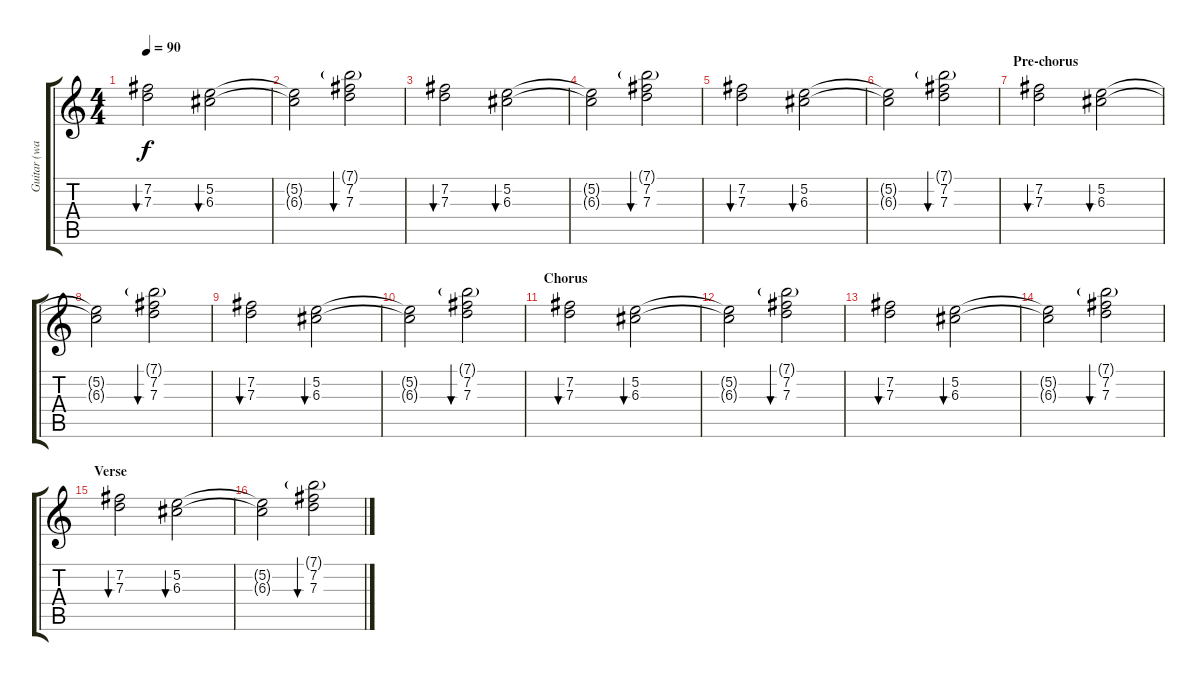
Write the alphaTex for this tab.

\track ("Guitar (wah-wah)" "Guitar (wa") {instrument electricguitarjazz}
\staff {score tabs}
\tuning (E4 B3 G3 D3 A2 E2) {hide}
\ts (4 4)
\tempo 90
\clef g2
\ks c
(7.2 7.3).2{bu 240 dy f} (5.2 6.3).2{bu 240} |
(5.2{t} 6.3{t}).2 (7.1{g} 7.2 7.3).2{bu 240} |
(7.2 7.3).2{bu 240} (5.2 6.3).2{bu 240} |
(5.2{t} 6.3{t}).2 (7.1{g} 7.2 7.3).2{bu 240} |
(7.2 7.3).2{bu 240} (5.2 6.3).2{bu 240} |
(5.2{t} 6.3{t}).2 (7.1{g} 7.2 7.3).2{bu 240} |
\section ("" "Pre-chorus")
(7.2 7.3).2{bu 240} (5.2 6.3).2{bu 240} |
(5.2{t} 6.3{t}).2 (7.1{g} 7.2 7.3).2{bu 240} |
(7.2 7.3).2{bu 240} (5.2 6.3).2{bu 240} |
(5.2{t} 6.3{t}).2 (7.1{g} 7.2 7.3).2{bu 240} |
\section ("" "Chorus")
(7.2 7.3).2{bu 240} (5.2 6.3).2{bu 240} |
(5.2{t} 6.3{t}).2 (7.1{g} 7.2 7.3).2{bu 240} |
(7.2 7.3).2{bu 240} (5.2 6.3).2{bu 240} |
(5.2{t} 6.3{t}).2 (7.1{g} 7.2 7.3).2{bu 240} |
\section ("" "Verse")
(7.2 7.3).2{bu 240} (5.2 6.3).2{bu 240} |
(5.2{t} 6.3{t}).2 (7.1{g} 7.2 7.3).2{bu 240}
